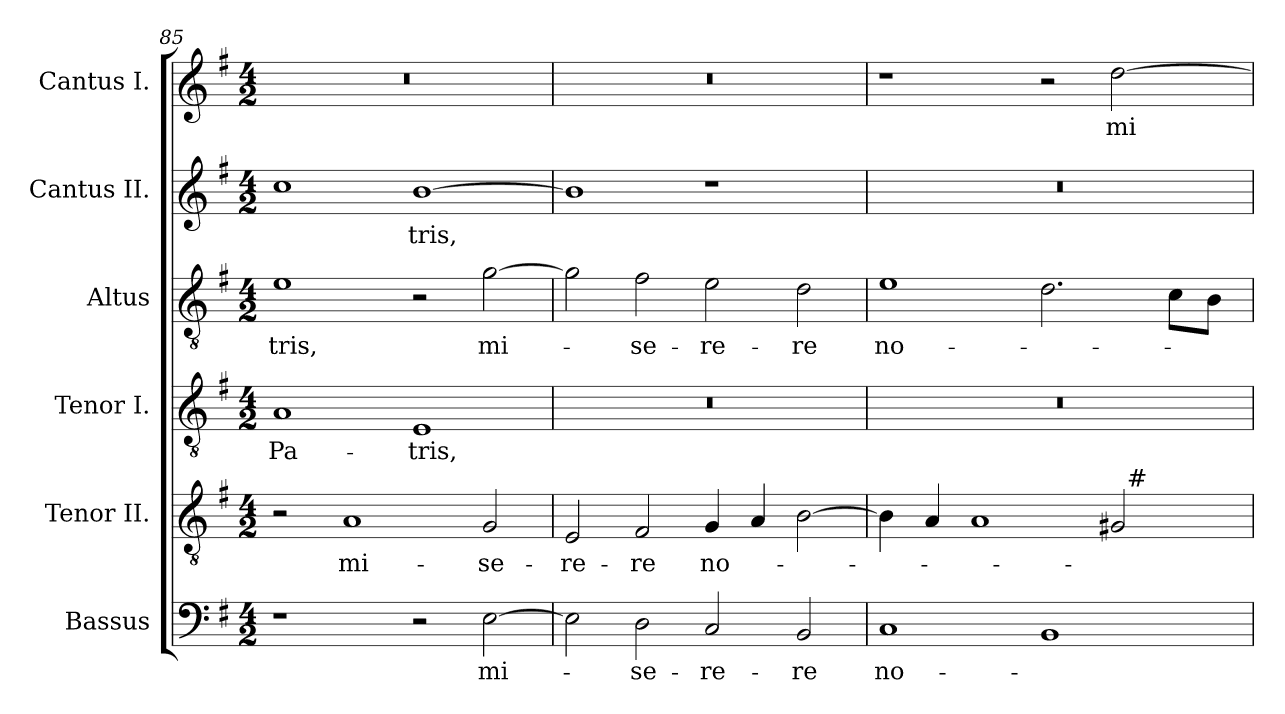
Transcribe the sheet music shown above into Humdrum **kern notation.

**kern	**text	**kern	**text	**kern	**text	**kern	**text	**kern	**text	**kern	**text
*part6	*part6	*part5	*part5	*part4	*part4	*part3	*part3	*part2	*part2	*part1	*part1
*staff6	*staff6	*staff5	*staff5	*staff4	*staff4	*staff3	*staff3	*staff2	*staff2	*staff1	*staff1
*I"Bassus	*	*I"Tenor II.	*	*I"Tenor I.	*	*I"Altus	*	*I"Cantus II.	*	*I"Cantus I.	*
*I'B.	*	*I'T. II.	*	*I'T. I.	*	*I'A.	*	*I'C. II	*	*I'C. I	*
*clefF4	*	*clefGv2	*	*clefGv2	*	*clefGv2	*	*clefG2	*	*clefG2	*
*	*	*ITrd7c12	*	*ITrd7c12	*	*ITrd7c12	*	*	*	*	*
*k[f#]	*	*k[f#]	*	*k[f#]	*	*k[f#]	*	*k[f#]	*	*k[f#]	*
*G:	*	*G:	*	*G:	*	*G:	*	*G:	*	*G:	*
*M4/2	*	*M4/2	*	*M4/2	*	*M4/2	*	*M4/2	*	*M4/2	*
=85	=85	=85	=85	=85	=85	=85	=85	=85	=85	=85	=85
!	!	!	!	!	!LO:LY:b:color=#000000	!	!	!	!	!	!
!	!	!	!	!	!	!	!LO:LY:b:color=#000000	!	!	!LO:N:vis=1	!
1r	.	2r	.	1AAi	Pa-	1Ei	-tris,	1cci	.	0r	.
!	!	!	!LO:LY:b:color=#000000	!	!	!	!	!	!	!	!
.	.	1AAi	mi-	.	.	.	.	.	.	.	.
!	!	!	!	!	!LO:LY:b:color=#000000	!	!	!	!	!	!
!	!	!	!	!	!	!	!	!	!LO:LY:b:color=#000000	!	!
2r	.	.	.	1EEi	-tris,	2r	.	[1bi	-tris,	.	.
!	!LO:LY:b:color=#000000	!	!	!	!	!	!	!	!	!	!
!	!	!	!LO:LY:b:color=#000000	!	!	!	!	!	!	!	!
!	!	!	!	!	!	!	!LO:LY:b:color=#000000	!	!	!	!
[2Ei\	mi-	2GGi/	-se-	.	.	[2Gi\	mi-	.	.	.	.
=86	=86	=86	=86	=86	=86	=86	=86	=86	=86	=86	=86
!	!	!	!LO:LY:b:color=#000000	!LO:N:vis=1	!	!	!	!	!	!LO:N:vis=1	!
2Ei\]	.	2EEi/	-re-	0r	.	2Gi\]	.	1bi]	.	0r	.
!	!LO:LY:b:color=#000000	!	!	!	!	!	!	!	!	!	!
!	!	!	!LO:LY:b:color=#000000	!	!	!	!	!	!	!	!
!	!	!	!	!	!	!	!LO:LY:b:color=#000000	!	!	!	!
2Di\	-se-	2FF#i/	-re	.	.	2F#i\	-se-	.	.	.	.
!	!LO:LY:b:color=#000000	!	!	!	!	!	!	!	!	!	!
!	!	!	!LO:LY:b:color=#000000	!	!	!	!	!	!	!	!
!	!	!	!	!	!	!	!LO:LY:b:color=#000000	!	!	!	!
2Ci/	-re-	4GGi/	no-	.	.	2Ei\	-re-	1r	.	.	.
.	.	4AAi/	.	.	.	.	.	.	.	.	.
!	!LO:LY:b:color=#000000	!	!	!	!	!	!	!	!	!	!
!	!	!	!	!	!	!	!LO:LY:b:color=#000000	!	!	!	!
2BBi/	-re	[2BBi\	.	.	.	2Di\	-re	.	.	.	.
=87	=87	=87	=87	=87	=87	=87	=87	=87	=87	=87	=87
!	!LO:LY:b:color=#000000	!	!	!LO:N:vis=1	!	!	!	!	!	!	!
!	!	!	!	!	!	!	!LO:LY:b:color=#000000	!LO:N:vis=1	!	!	!
*	*	*^	*	*	*	*	*	*	*	*	*
1Ci	no-	4BBi\]	1ryy	.	0r	.	1Ei	no-	0r	.	1r	.
.	.	4AAi/	.	.	.	.	.	.	.	.	.	.
.	.	1AAi	.	.	.	.	.	.	.	.	.	.
1BBi	.	.	2ryy	.	.	.	2.Di\	.	.	.	2r	.
!	!	!	!	!	!	!	!	!	!	!	!	!LO:LY:b:color=#000000
.	.	2GG#i/	32ryy	.	.	.	.	.	.	.	[2ddi\	mi-
.	.	.	256ryy	.	.	.	.	.	.	.	.	.
!	!	!	!LO:TX:a:t=#	!	!	!	!	!	!	!	!	!
.	.	.	4ryy	.	.	.	.	.	.	.	.	.
.	.	.	.	.	.	.	8Ci\L	.	.	.	.	.
.	.	.	8ryy	.	.	.	.	.	.	.	.	.
.	.	.	.	.	.	.	8BBi\J	.	.	.	.	.
.	.	.	16ryy	.	.	.	.	.	.	.	.	.
.	.	.	64..ryy	.	.	.	.	.	.	.	.	.
*	*	*v	*v	*	*	*	*	*	*	*	*	*
=	=	=	=	=	=	=	=	=	=	=	=
*-	*-	*-	*-	*-	*-	*-	*-	*-	*-	*-	*-
